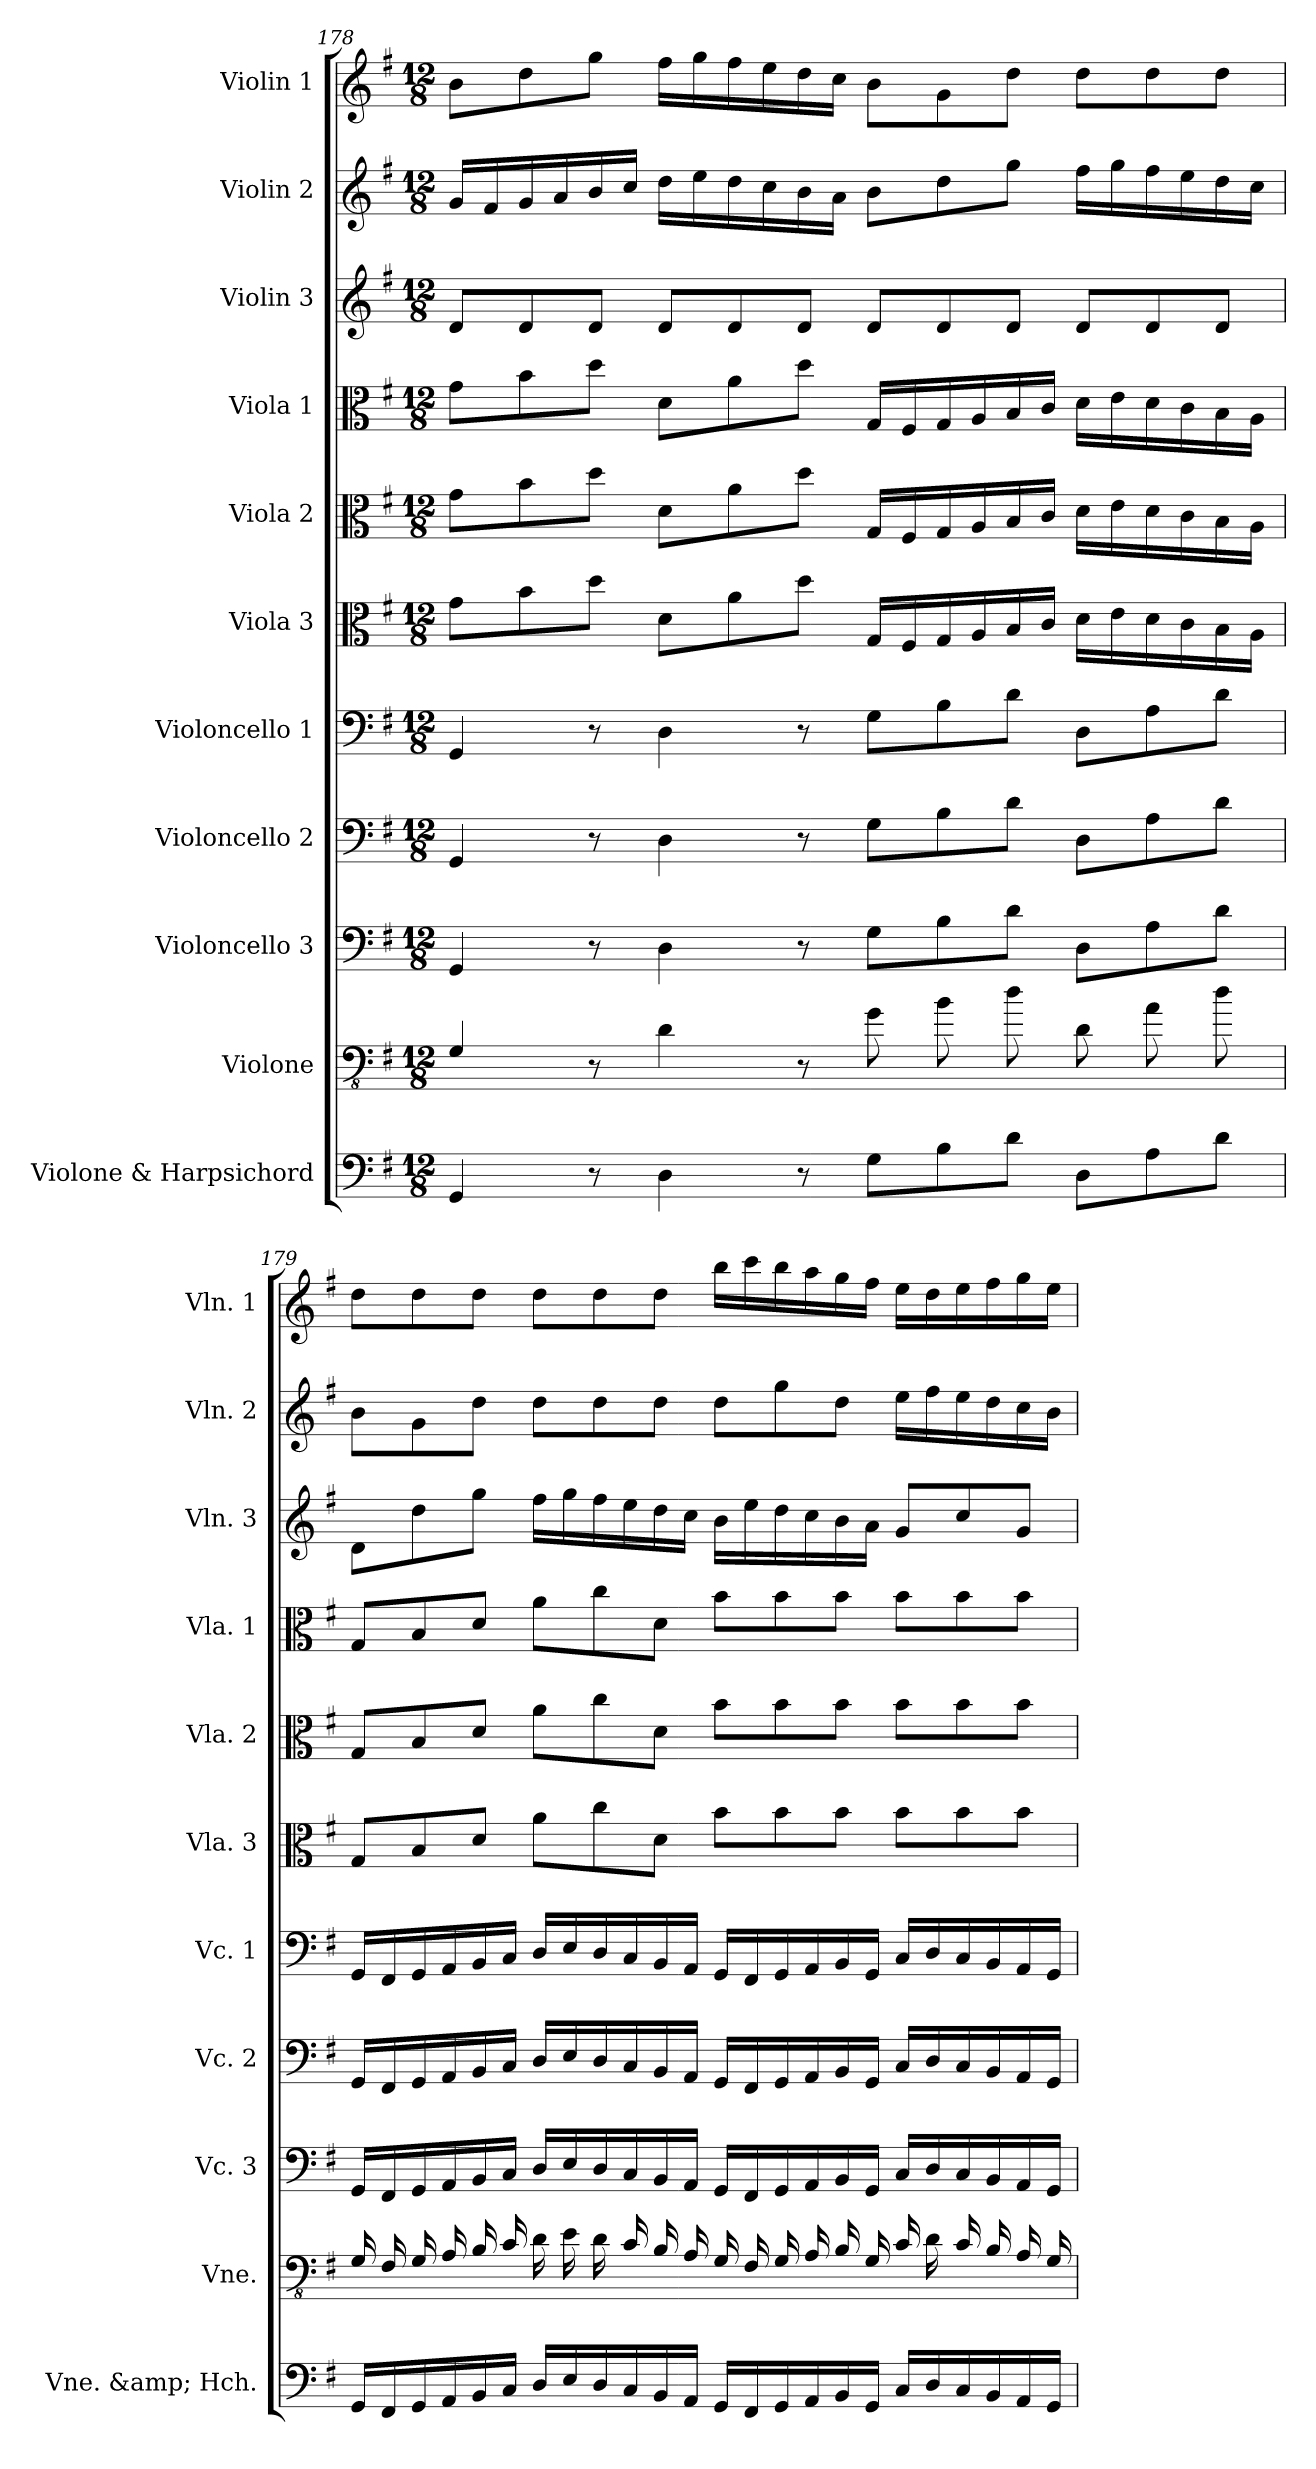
**kern	**kern	**kern	**kern	**kern	**kern	**kern	**kern	**kern	**kern	**kern
*part11	*part10	*part9	*part8	*part7	*part6	*part5	*part4	*part3	*part2	*part1
*staff11	*staff10	*staff9	*staff8	*staff7	*staff6	*staff5	*staff4	*staff3	*staff2	*staff1
*I"Violone &amp; Harpsichord	*I"Violone	*I"Violoncello 3	*I"Violoncello 2	*I"Violoncello 1	*I"Viola 3	*I"Viola 2	*I"Viola 1	*I"Violin 3	*I"Violin 2	*I"Violin 1
*I'Vne. &amp; Hch.	*I'Vne.	*I'Vc. 3	*I'Vc. 2	*I'Vc. 1	*I'Vla. 3	*I'Vla. 2	*I'Vla. 1	*I'Vln. 3	*I'Vln. 2	*I'Vln. 1
*clefF4	*clefFv4	*clefF4	*clefF4	*clefF4	*clefC3	*clefC3	*clefC3	*clefG2	*clefG2	*clefG2
*	*ITrd7c12	*	*	*	*	*	*	*	*	*
*k[f#]	*k[f#]	*k[f#]	*k[f#]	*k[f#]	*k[f#]	*k[f#]	*k[f#]	*k[f#]	*k[f#]	*k[f#]
*M12/8	*M12/8	*M12/8	*M12/8	*M12/8	*M12/8	*M12/8	*M12/8	*M12/8	*M12/8	*M12/8
=178	=178	=178	=178	=178	=178	=178	=178	=178	=178	=178
4GG/	4GGG/	4GG/	4GG/	4GG/	8g\L	8g\L	8g\L	8d/L	16g/LL	8b\L
.	.	.	.	.	.	.	.	.	16f#/	.
.	.	.	.	.	8b\	8b\	8b\	8d/	16g/	8dd\
.	.	.	.	.	.	.	.	.	16a/	.
8r	8r	8r	8r	8r	8dd\J	8dd\J	8dd\J	8d/J	16b/	8gg\J
.	.	.	.	.	.	.	.	.	16cc/JJ	.
4D\	4DD\	4D\	4D\	4D\	8d\L	8d\L	8d\L	8d/L	16dd\LL	16ff#\LL
.	.	.	.	.	.	.	.	.	16ee\	16gg\
.	.	.	.	.	8a\	8a\	8a\	8d/	16dd\	16ff#\
.	.	.	.	.	.	.	.	.	16cc\	16ee\
8r	8r	8r	8r	8r	8dd\J	8dd\J	8dd\J	8d/J	16b\	16dd\
.	.	.	.	.	.	.	.	.	16a\JJ	16cc\JJ
8G\L	8GG\	8G\L	8G\L	8G\L	16G/LL	16G/LL	16G/LL	8d/L	8b\L	8b\L
.	.	.	.	.	16F#/	16F#/	16F#/	.	.	.
8B\	8BB\	8B\	8B\	8B\	16G/	16G/	16G/	8d/	8dd\	8g\
.	.	.	.	.	16A/	16A/	16A/	.	.	.
8d\J	8D\	8d\J	8d\J	8d\J	16B/	16B/	16B/	8d/J	8gg\J	8dd\J
.	.	.	.	.	16c/JJ	16c/JJ	16c/JJ	.	.	.
8D\L	8DD\	8D\L	8D\L	8D\L	16d\LL	16d\LL	16d\LL	8d/L	16ff#\LL	8dd\L
.	.	.	.	.	16e\	16e\	16e\	.	16gg\	.
8A\	8AA\	8A\	8A\	8A\	16d\	16d\	16d\	8d/	16ff#\	8dd\
.	.	.	.	.	16c\	16c\	16c\	.	16ee\	.
8d\J	8D\	8d\J	8d\J	8d\J	16B\	16B\	16B\	8d/J	16dd\	8dd\J
.	.	.	.	.	16A\JJ	16A\JJ	16A\JJ	.	16cc\JJ	.
=179	=179	=179	=179	=179	=179	=179	=179	=179	=179	=179
16GG/LL	16GGG/	16GG/LL	16GG/LL	16GG/LL	8G/L	8G/L	8G/L	8d\L	8b\L	8dd\L
16FF#/	16FFF#/	16FF#/	16FF#/	16FF#/	.	.	.	.	.	.
16GG/	16GGG/	16GG/	16GG/	16GG/	8B/	8B/	8B/	8dd\	8g\	8dd\
16AA/	16AAA/	16AA/	16AA/	16AA/	.	.	.	.	.	.
16BB/	16BBB/	16BB/	16BB/	16BB/	8d/J	8d/J	8d/J	8gg\J	8dd\J	8dd\J
16C/JJ	16CC/	16C/JJ	16C/JJ	16C/JJ	.	.	.	.	.	.
16D/LL	16DD\	16D/LL	16D/LL	16D/LL	8a\L	8a\L	8a\L	16ff#\LL	8dd\L	8dd\L
16E/	16EE\	16E/	16E/	16E/	.	.	.	16gg\	.	.
16D/	16DD\	16D/	16D/	16D/	8cc\	8cc\	8cc\	16ff#\	8dd\	8dd\
16C/	16CC/	16C/	16C/	16C/	.	.	.	16ee\	.	.
16BB/	16BBB/	16BB/	16BB/	16BB/	8d\J	8d\J	8d\J	16dd\	8dd\J	8dd\J
16AA/JJ	16AAA/	16AA/JJ	16AA/JJ	16AA/JJ	.	.	.	16cc\JJ	.	.
16GG/LL	16GGG/	16GG/LL	16GG/LL	16GG/LL	8b\L	8b\L	8b\L	16b\LL	8dd\L	16bb\LL
16FF#/	16FFF#/	16FF#/	16FF#/	16FF#/	.	.	.	16ee\	.	16ccc\
16GG/	16GGG/	16GG/	16GG/	16GG/	8b\	8b\	8b\	16dd\	8gg\	16bb\
16AA/	16AAA/	16AA/	16AA/	16AA/	.	.	.	16cc\	.	16aa\
16BB/	16BBB/	16BB/	16BB/	16BB/	8b\J	8b\J	8b\J	16b\	8dd\J	16gg\
16GG/JJ	16GGG/	16GG/JJ	16GG/JJ	16GG/JJ	.	.	.	16a\JJ	.	16ff#\JJ
16C/LL	16CC/	16C/LL	16C/LL	16C/LL	8b\L	8b\L	8b\L	8g/L	16ee\LL	16ee\LL
16D/	16DD\	16D/	16D/	16D/	.	.	.	.	16ff#\	16dd\
16C/	16CC/	16C/	16C/	16C/	8b\	8b\	8b\	8cc/	16ee\	16ee\
16BB/	16BBB/	16BB/	16BB/	16BB/	.	.	.	.	16dd\	16ff#\
16AA/	16AAA/	16AA/	16AA/	16AA/	8b\J	8b\J	8b\J	8g/J	16cc\	16gg\
16GG/JJ	16GGG/	16GG/JJ	16GG/JJ	16GG/JJ	.	.	.	.	16b\JJ	16ee\JJ
=	=	=	=	=	=	=	=	=	=	=
*-	*-	*-	*-	*-	*-	*-	*-	*-	*-	*-
